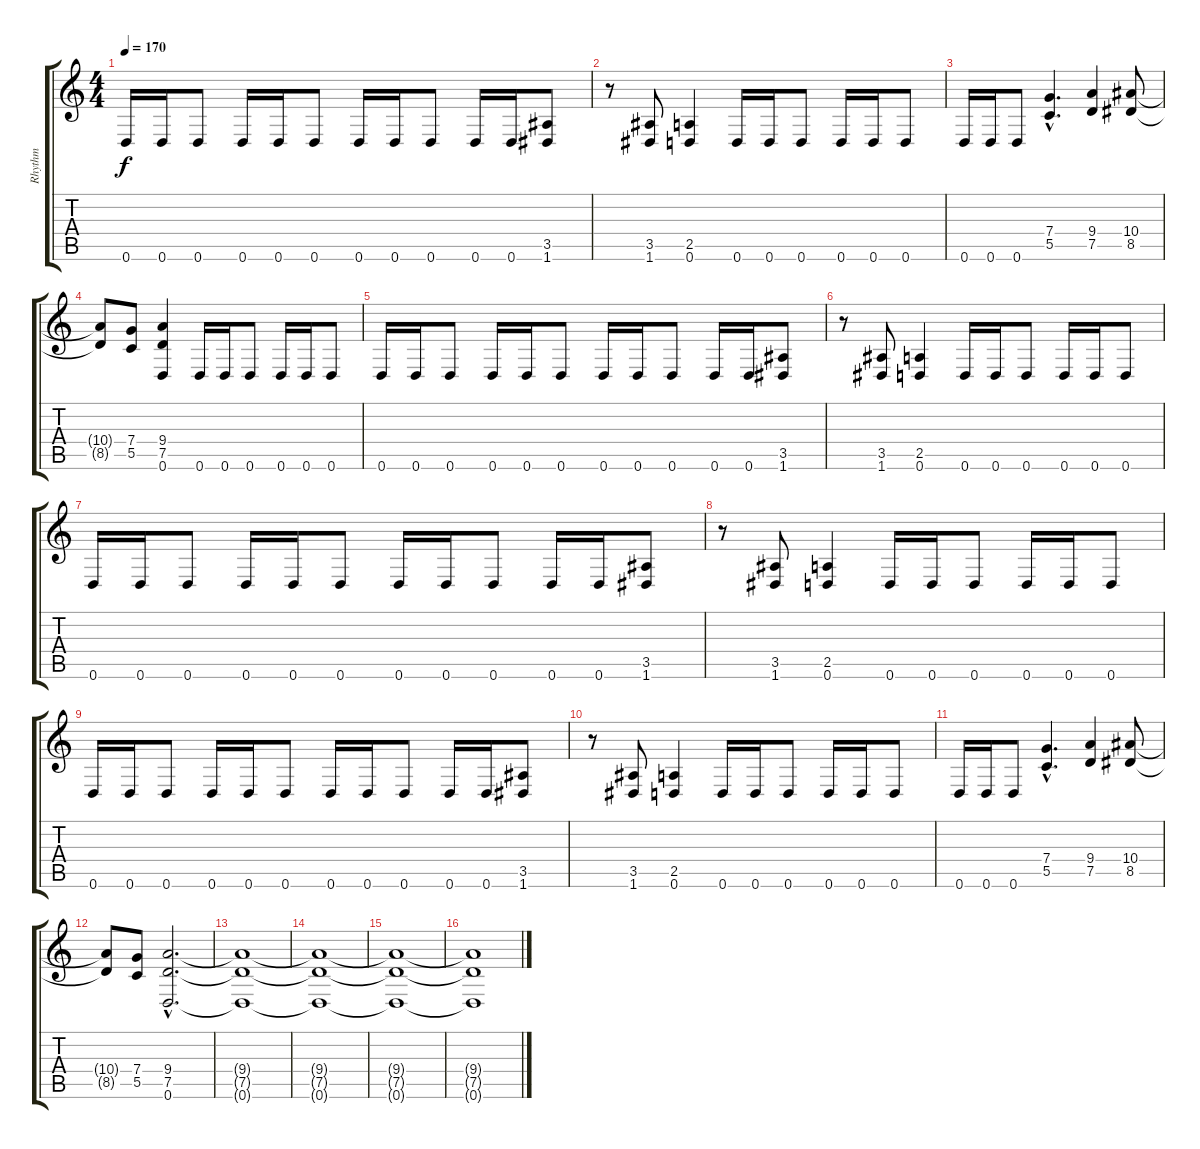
\track ("Rhythm" "Rhythm") {instrument distortionguitar}
\staff {score tabs}
\tuning (D4 A3 F3 C3 G2 D2) {hide}
\ts (4 4)
\tempo 170
\clef g2
\ks c
0.6.16{dy f} 0.6.16 0.6.8 0.6.16 0.6.16 0.6.8 0.6.16 0.6.16 0.6.8 0.6.16 0.6.16 (3.5 1.6).8 |
r.8 (3.5 1.6).8 (2.5 0.6).4 0.6.16 0.6.16 0.6.8 0.6.16 0.6.16 0.6.8 |
0.6.16 0.6.16 0.6.8 (7.4{hac} 5.5{hac}).4{d} (9.4 7.5).4 (10.4 8.5).8 |
(10.4{t} 8.5{t}).8 (7.4 5.5).8 (9.4 7.5 0.6).4 0.6.16 0.6.16 0.6.8 0.6.16 0.6.16 0.6.8 |
0.6.16 0.6.16 0.6.8 0.6.16 0.6.16 0.6.8 0.6.16 0.6.16 0.6.8 0.6.16 0.6.16 (3.5 1.6).8 |
r.8 (3.5 1.6).8 (2.5 0.6).4 0.6.16 0.6.16 0.6.8 0.6.16 0.6.16 0.6.8 |
0.6.16 0.6.16 0.6.8 0.6.16 0.6.16 0.6.8 0.6.16 0.6.16 0.6.8 0.6.16 0.6.16 (3.5 1.6).8 |
r.8 (3.5 1.6).8 (2.5 0.6).4 0.6.16 0.6.16 0.6.8 0.6.16 0.6.16 0.6.8 |
0.6.16 0.6.16 0.6.8 0.6.16 0.6.16 0.6.8 0.6.16 0.6.16 0.6.8 0.6.16 0.6.16 (3.5 1.6).8 |
r.8 (3.5 1.6).8 (2.5 0.6).4 0.6.16 0.6.16 0.6.8 0.6.16 0.6.16 0.6.8 |
0.6.16 0.6.16 0.6.8 (7.4{hac} 5.5{hac}).4{d} (9.4 7.5).4 (10.4 8.5).8 |
(10.4{t} 8.5{t}).8 (7.4 5.5).8 (9.4{hac} 7.5{hac} 0.6{hac}).2{d} |
(9.4{t} 7.5{t} 0.6{t}).1{volume 0} |
(9.4{t} 7.5{t} 0.6{t}).1 |
(9.4{t} 7.5{t} 0.6{t}).1 |
(9.4{t} 7.5{t} 0.6{t}).1
